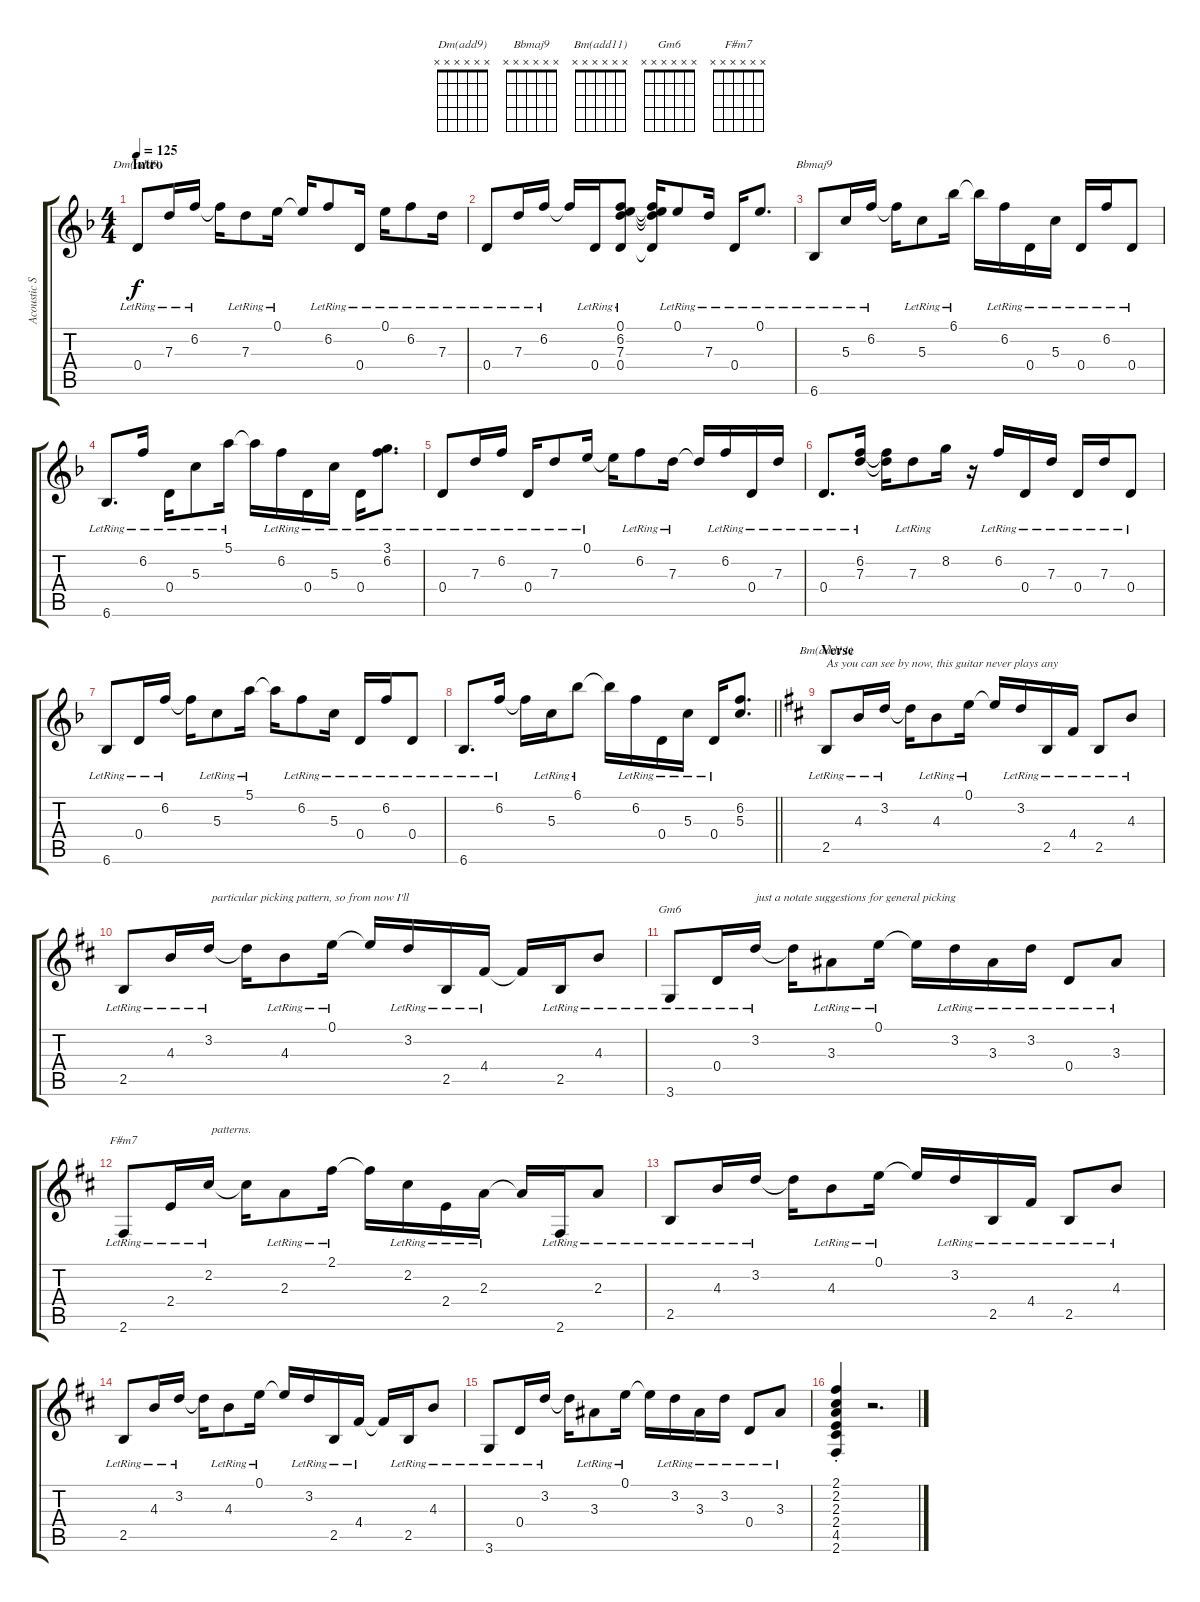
\track ("Acoustic Steel-Stringed" "Acoustic S") {instrument acousticguitarsteel}
\staff {score tabs}
\tuning (E4 B3 G3 D3 A2 E2) {hide}
\chord ("Dm(add9)" x x x x x x)
\chord ("Bbmaj9" x x x x x x)
\chord ("Bm(add11)" x x x x x x)
\chord ("Gm6" x x x x x x)
\chord ("F#m7" x x x x x x)
\ts (4 4)
\section ("" "Intro")
\tempo 125
\clef g2
\ks dminor
0.4{lr}.8{ch "Dm(add9)" dy f instrument acousticguitarsteel} 7.3{lr}.16 6.2{lr}.16 6.2{t}.16 7.3{lr}.8 0.1{lr}.16 0.1{t}.16 6.2{lr}.8 0.4{lr}.16 0.1{lr}.16 6.2{lr}.8 7.3{lr}.16 |
0.4{lr}.8 7.3{lr}.16 6.2{lr}.16 6.2{t}.16 0.4{lr}.16 (0.1{lr} 6.2{lr} 7.3{lr} 0.4{lr}).8 (0.1{t} 6.2{t} 7.3{t} 0.4{t}).16 0.1{lr}.8 7.3{lr}.16 0.4{lr}.16 0.1{lr}.8{d} |
6.6{lr}.8{ch "Bbmaj9"} 5.3{lr}.16 6.2{lr}.16 6.2{t}.16 5.3{lr}.8 6.1{lr}.16 6.1{t}.16 6.2{lr}.16 0.4{lr}.16 5.3{lr}.16 0.4{lr}.16 6.2{lr}.16 0.4{lr}.8 |
6.6{lr}.8{d} 6.2{lr}.16 0.4{lr}.16 5.3{lr}.8 5.1{lr}.16 5.1{t}.16 6.2{lr}.16 0.4{lr}.16 5.3{lr}.16 0.4{lr}.16 (3.1{lr} 6.2{lr}).8{d} |
0.4{lr}.8 7.3{lr}.16 6.2{lr}.16 0.4{lr}.16 7.3{lr}.8 0.1{lr}.16 0.1{t}.16 6.2{lr}.8 7.3{lr}.16 7.3{t}.16 6.2{lr}.16 0.4{lr}.16 7.3{lr}.16 |
0.4{lr}.8{d} (6.2{lr} 7.3{lr}).16 (6.2{t} 7.3{t}).16 7.3{lr}.8 8.2.16 r.16 6.2{lr}.16 0.4{lr}.16 7.3{lr}.16 0.4{lr}.16 7.3{lr}.16 0.4{lr}.8 |
6.6{lr}.8 0.4{lr}.16 6.2{lr}.16 6.2{t}.16 5.3{lr}.8 5.1{lr}.16 5.1{t}.16 6.2{lr}.8 5.3{lr}.16 0.4{lr}.16 6.2{lr}.16 0.4{lr}.8 |
\barLineRight lightlight
6.6{lr}.8{d} 6.2{lr}.16 6.2{t}.16 5.3{lr}.16 6.1{lr}.8 6.1{t}.16 6.2{lr}.16 0.4{lr}.16 5.3{lr}.16 0.4{lr}.16 (6.2 5.3).8{d} |
\section ("" "Verse")
\ks bminor
2.5{lr}.8{ch "Bm(add11)" txt "As you can see by now, this guitar never plays any"} 4.3{lr}.16 3.2{lr}.16 3.2{t}.16 4.3{lr}.8 0.1{lr}.16 0.1{t}.16 3.2{lr}.16 2.5{lr}.16 4.4{lr}.16 2.5{lr}.8 4.3{lr}.8 |
2.5{lr}.8 4.3{lr}.16 3.2{lr}.16{txt " particular picking pattern, so from now I'll"} 3.2{t}.16 4.3{lr}.8 0.1{lr}.16 0.1{t}.16 3.2{lr}.16 2.5{lr}.16 4.4{lr}.16 4.4{t}.16 2.5{lr}.16 4.3{lr}.8 |
3.6{lr}.8{ch "Gm6"} 0.4{lr}.16 3.2{lr}.16{txt "just a notate suggestions for general picking"} 3.2{t}.16 3.3{lr}.8 0.1{lr}.16 0.1{t}.16 3.2{lr}.16 3.3{lr}.16 3.2{lr}.16 0.4{lr}.8 3.3{lr}.8 |
2.6{lr}.8{ch "F#m7"} 2.4{lr}.16 2.2{lr}.16{txt " patterns."} 2.2{t}.16 2.3{lr}.8 2.1{lr}.16 2.1{t}.16 2.2{lr}.16 2.4{lr}.16 2.3{lr}.16 2.3{t}.16 2.6{lr}.16 2.3{lr}.8 |
2.5{lr}.8 4.3{lr}.16 3.2{lr}.16 3.2{t}.16 4.3{lr}.8 0.1{lr}.16 0.1{t}.16 3.2{lr}.16 2.5{lr}.16 4.4{lr}.16 2.5{lr}.8 4.3{lr}.8 |
2.5{lr}.8 4.3{lr}.16 3.2{lr}.16 3.2{t}.16 4.3{lr}.8 0.1{lr}.16 0.1{t}.16 3.2{lr}.16 2.5{lr}.16 4.4{lr}.16 4.4{t}.16 2.5{lr}.16 4.3{lr}.8 |
3.6{lr}.8 0.4{lr}.16 3.2{lr}.16 3.2{t}.16 3.3{lr}.8 0.1{lr}.16 0.1{t}.16 3.2{lr}.16 3.3{lr}.16 3.2{lr}.16 0.4{lr}.8 3.3{lr}.8 |
(2.1{st} 2.2{st} 2.3{st} 2.4{st} 4.5{st} 2.6{st}).4 r.2{d}
